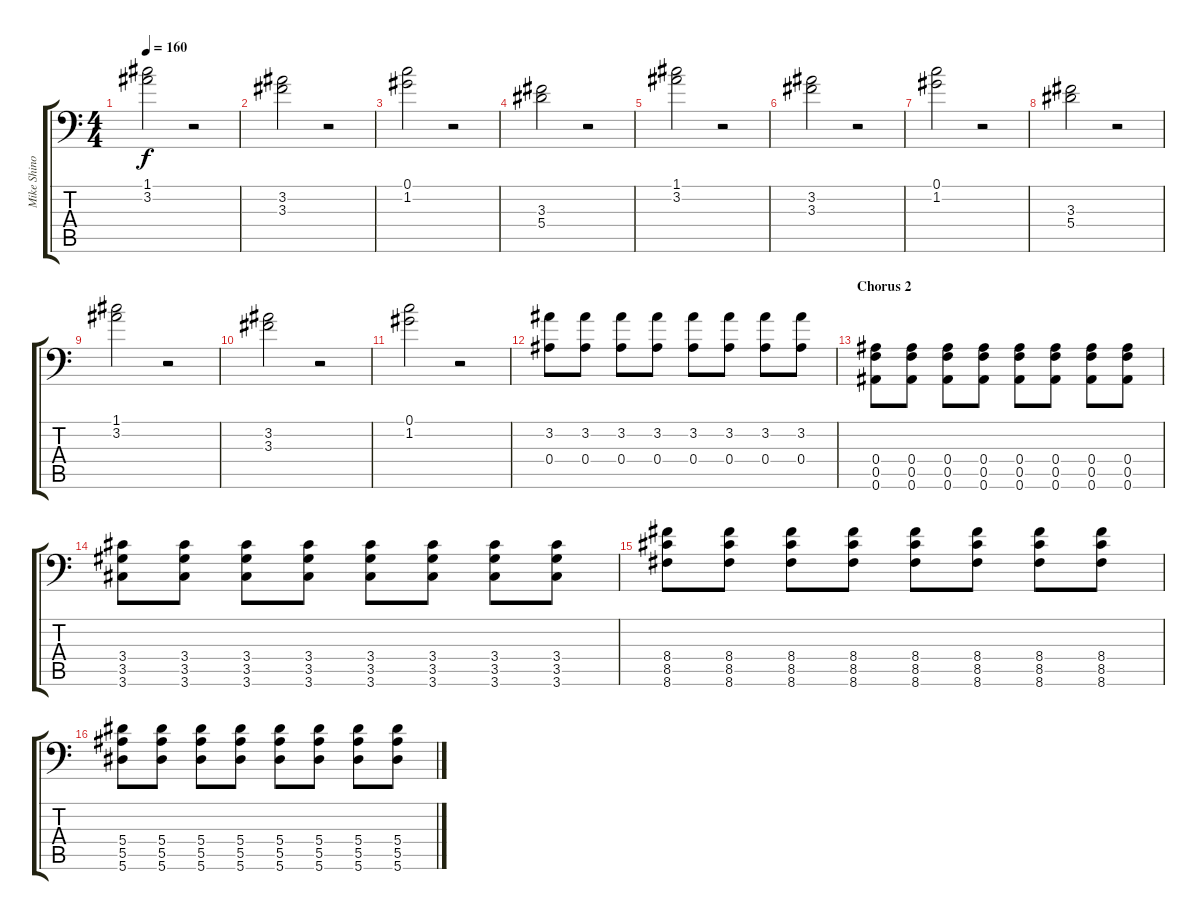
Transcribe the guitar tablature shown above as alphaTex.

\track ("Mike Shinoda (2nd Guitar)" "Mike Shino") {instrument distortionguitar}
\staff {score tabs}
\tuning (C4 G3 Eb3 Bb2 F2 Bb1) {hide}
\ts (4 4)
\tempo 160
\clef f4
\ks c
(1.1 3.2).2{dy f instrument electricguitarjazz} r.2 |
(3.2 3.3).2 r.2 |
(0.1 1.2).2 r.2 |
(3.3 5.4).2 r.2 |
(1.1 3.2).2{instrument electricguitarjazz} r.2 |
(3.2 3.3).2 r.2 |
(0.1 1.2).2 r.2 |
(3.3 5.4).2 r.2 |
(1.1 3.2).2{instrument electricguitarjazz} r.2 |
(3.2 3.3).2 r.2 |
(0.1 1.2).2 r.2 |
(3.2 0.4).8{instrument distortionguitar} (3.2 0.4).8 (3.2 0.4).8 (3.2 0.4).8 (3.2 0.4).8 (3.2 0.4).8 (3.2 0.4).8 (3.2 0.4).8 |
\section ("" "Chorus 2")
(0.4 0.5 0.6).8 (0.4 0.5 0.6).8 (0.4 0.5 0.6).8 (0.4 0.5 0.6).8 (0.4 0.5 0.6).8 (0.4 0.5 0.6).8 (0.4 0.5 0.6).8 (0.4 0.5 0.6).8 |
(3.4 3.5 3.6).8 (3.4 3.5 3.6).8 (3.4 3.5 3.6).8 (3.4 3.5 3.6).8 (3.4 3.5 3.6).8 (3.4 3.5 3.6).8 (3.4 3.5 3.6).8 (3.4 3.5 3.6).8 |
(8.4 8.5 8.6).8 (8.4 8.5 8.6).8 (8.4 8.5 8.6).8 (8.4 8.5 8.6).8 (8.4 8.5 8.6).8 (8.4 8.5 8.6).8 (8.4 8.5 8.6).8 (8.4 8.5 8.6).8 |
(5.4 5.5 5.6).8 (5.4 5.5 5.6).8 (5.4 5.5 5.6).8 (5.4 5.5 5.6).8 (5.4 5.5 5.6).8 (5.4 5.5 5.6).8 (5.4 5.5 5.6).8 (5.4 5.5 5.6).8
